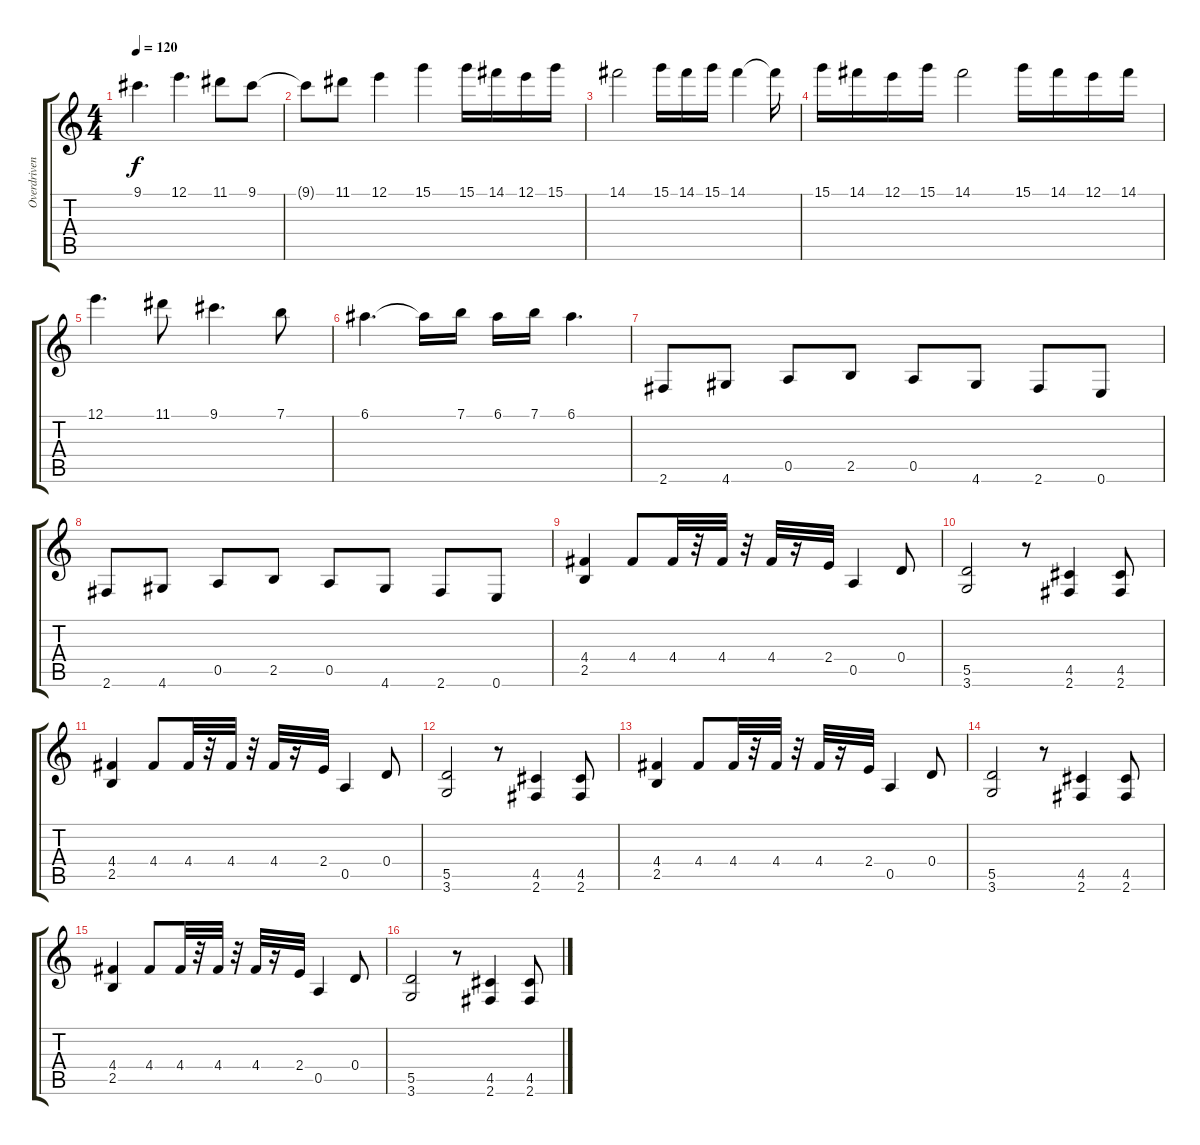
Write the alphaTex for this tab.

\track ("Overdriven guitar" "Overdriven") {instrument overdrivenguitar}
\staff {score tabs}
\tuning (E4 B3 G3 D3 A2 E2) {hide}
\ts (4 4)
\tempo 120
\clef g2
\ks c
9.1.4{d dy f} 12.1.4{d} 11.1.8 9.1.8 |
9.1{t}.8 11.1.8 12.1.4 15.1.4 15.1.16 14.1.16 12.1.16 15.1.16 |
14.1.2 15.1.16 14.1.16 15.1.16 14.1.4 14.1{t}.16 |
15.1.16 14.1.16 12.1.16 15.1.16 14.1.2 15.1.16 14.1.16 12.1.16 14.1.16 |
12.1.4{d} 11.1.8 9.1.4{d} 7.1.8 |
6.1.4{d} 6.1{t}.16 7.1.16 6.1.16 7.1.16 6.1.4{d} |
2.6.8{volume 6} 4.6.8 0.5.8 2.5.8 0.5.8 4.6.8 2.6.8 0.6.8 |
2.6.8 4.6.8 0.5.8 2.5.8 0.5.8 4.6.8 2.6.8 0.6.8 |
(4.4 2.5).4 4.4.8 4.4.32 r.32 4.4.32 r.32 4.4.32 r.16 2.4.32 0.5.4 0.4.8 |
(5.5 3.6).2 r.8 (4.5 2.6).4 (4.5 2.6).8 |
(4.4 2.5).4 4.4.8 4.4.32 r.32 4.4.32 r.32 4.4.32 r.16 2.4.32 0.5.4 0.4.8 |
(5.5 3.6).2 r.8 (4.5 2.6).4 (4.5 2.6).8 |
(4.4 2.5).4 4.4.8 4.4.32 r.32 4.4.32 r.32 4.4.32 r.16 2.4.32 0.5.4 0.4.8 |
(5.5 3.6).2 r.8 (4.5 2.6).4 (4.5 2.6).8 |
(4.4 2.5).4 4.4.8 4.4.32 r.32 4.4.32 r.32 4.4.32 r.16 2.4.32 0.5.4 0.4.8 |
(5.5 3.6).2 r.8 (4.5 2.6).4 (4.5 2.6).8
